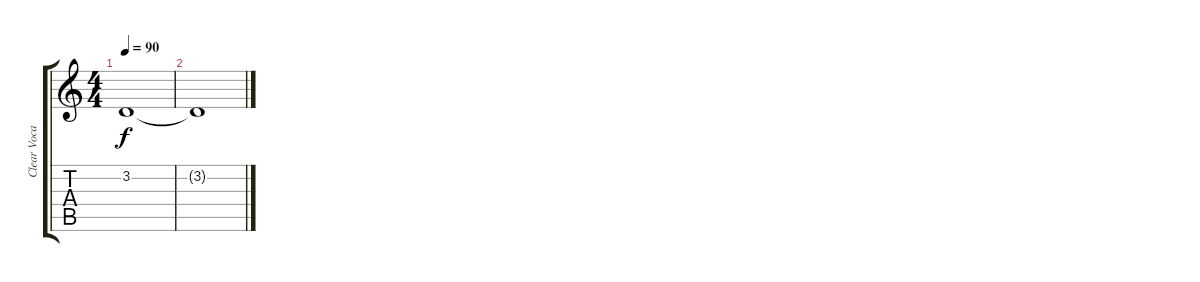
\track ("Clear Vocals" "Clear Voca") {instrument lead6voice}
\staff {score tabs}
\tuning (E4 B3 G3 D3 A2 D2) {hide}
\ts (4 4)
\tempo 90
\clef g2
\ks c
3.2{t}.1{dy f} |
3.2{t}.1
